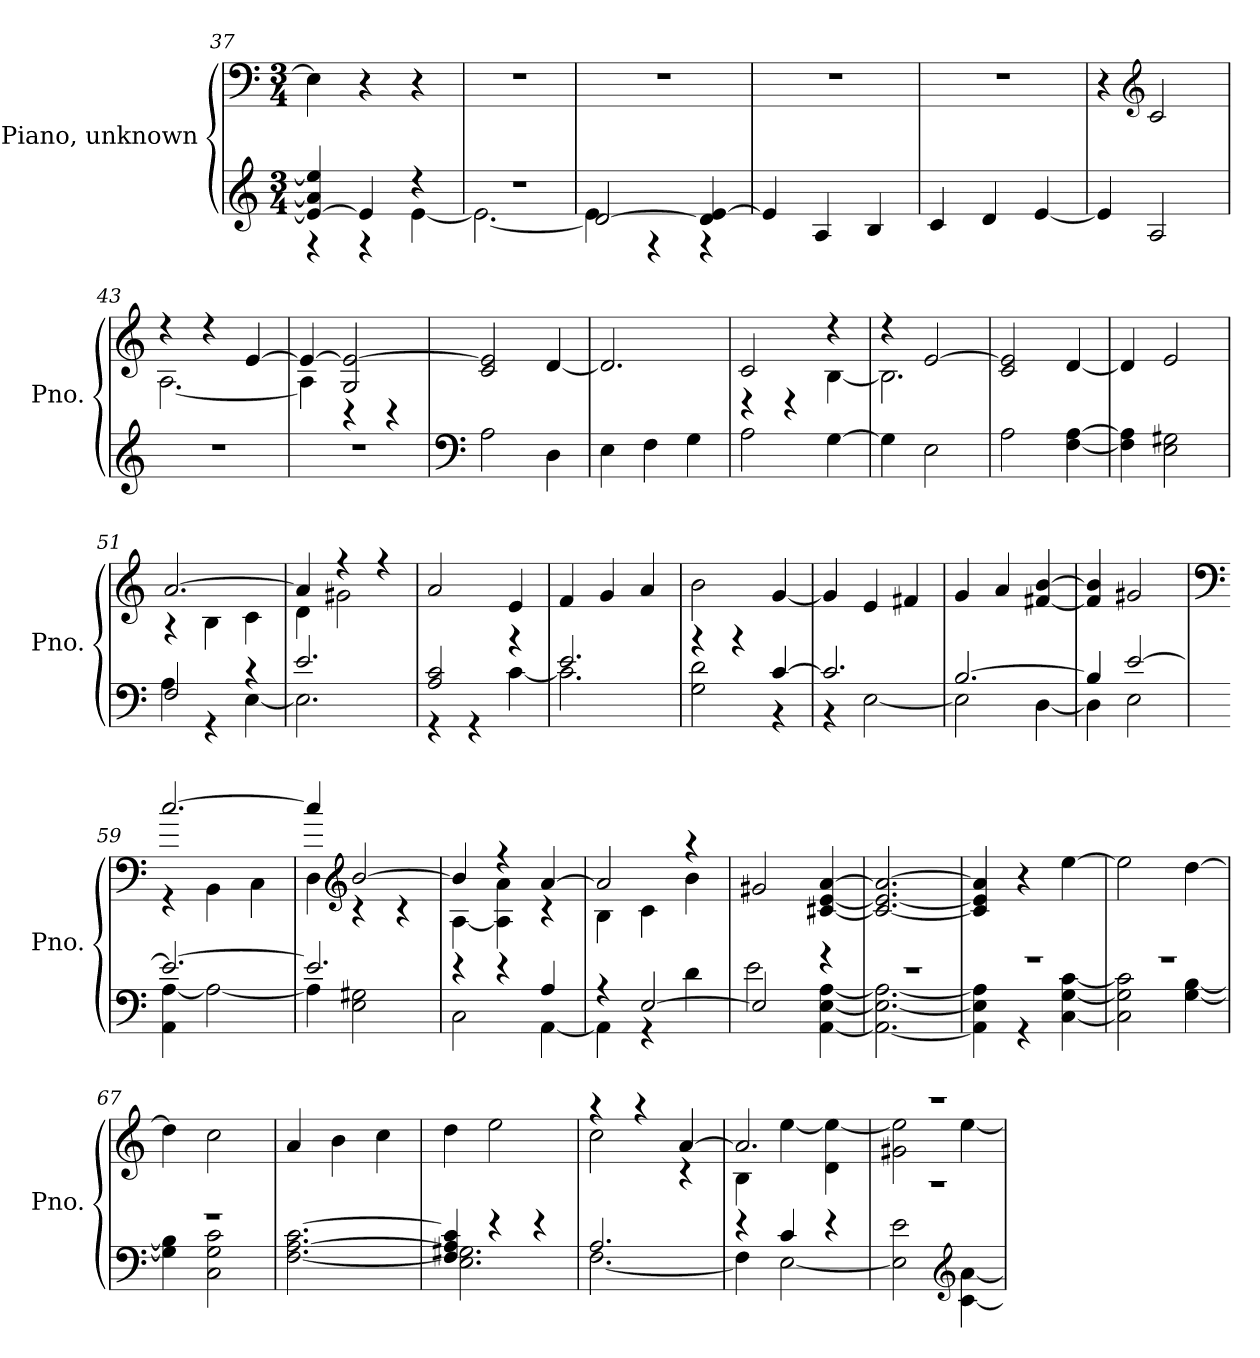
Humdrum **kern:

**kern	**kern
*part1	*part1
*staff2	*staff1
*I"Piano, unknown	*
*I'Pno.	*
*clefG2	*clefF4
*k[]	*k[]
*M3/4	*M3/4
=37	=37
*^	*
4e/_ 4a/] 4ee/]	4r	4E\]
4e/]	4r	4r
4r	[4e\	4r
=38	=38	=38
2.r	2.e\_	2.r
=39	=39	=39
[2d/	4e\]	2.r
.	4r	.
4d/] [4e/	4r	.
*v	*v	*
=40	=40
4e/]	2.r
4A/	.
4B/	.
=41	=41
4c/	2.r
4d/	.
[4e/	.
=42	=42
4e/]	4r
*	*clefG2
2A/	2c/
=43	=43
*	*^
2.r	4r	[2.A\
.	4r	.
.	[4e/	.
=44	=44	=44
2.r	4e/_	4A\]
.	2G/ 2e/_	4r
.	.	4r
*	*v	*v
!!LO:PB:g=z
=45	=45
*clefF4	*
2A\	2c/ 2e/]
4D\	[4d/
=46	=46
4E\	2.d/]
4F\	.
4G\	.
=47	=47
*	*^
2A\	2c/	4r
.	.	4r
[4G\	4r	[4B\
=48	=48	=48
4G\]	4r	2.B\]
2E\	[2e/	.
*	*v	*v
=49	=49
2A\	2c/ 2e/]
[4F\ [4A\	[4d/
=50	=50
4F\] 4A\]	4d/]
2E\ 2G#X\	2e/
=51	=51
*^	*^
2F/	4A\	[2.a/	4r
.	4r	.	4B\
4r	[4E\	.	4c\
=52	=52	=52	=52
2.e/	2.E\]	4a/]	4d\
.	.	4r	2g#X\
.	.	4r	.
*	*	*v	*v
=53	=53	=53
2A/ 2c/	4r	2a/
.	4r	.
4r	[4c\	4e/
=54	=54	=54
2.e/	2.c\]	4f/
.	.	4g/
.	.	4a/
=55	=55	=55
4r	2G\ 2d\	2b\
4r	.	.
[4c/	4r	[4g/
!!LO:LB:g=z
=56	=56	=56
2.c/]	4r	4g/]
.	[2E\	4e/
.	.	4f#X/
=57	=57	=57
[2.B/	2E\]	4g/
.	.	4a/
.	[4D\	[4f#X/ [4b/
=58	=58	=58
4B/]	4D\]	4f#/] 4b/]
[2e/	2E\	2g#X/
=59	=59	=59
*	*	*clefF4
*	*	*^
2.e/_	4AA\ [4A\	[2.cc/	4r
.	2A\_	.	4BB\
.	.	.	4C\
=60	=60	=60	=60
2.e/]	4A\]	4cc/]	4D\
*	*	*clefG2	*
.	2E\ 2G#X\	[2b/	4r
.	.	.	4r
=61	=61	=61	=61
4r	2C\	4b/]	[4A\
4r	.	4r	4A\] 4a\
4A/	[4AA\	[4a/	4r
=62	=62	=62	=62
4r	4AA\]	2a/]	4B\
[2E/	4r	.	4c\
.	4d\	4r	4b\
*	*	*v	*v
=63	=63	=63
2E/]	2e\	2g#X/
4r	[4AA\ [4E\ [4A\	[4c#X/ [4e/ [4a/
=64	=64	=64
2.r	2.AA\_ 2.E\_ 2.A\_	2.c#/_ 2.e/_ 2.a/_
!!LO:LB:g=z
=65	=65	=65
2.r	4AA\] 4E\] 4A\]	4c#/] 4e/] 4a/]
.	4r	4r
.	[4C\ [4G\ [4c\	[4ee\
=66	=66	=66
2.r	2C\] 2G\] 2c\]	2ee\]
.	[4G\ [4B\	[4dd\
=67	=67	=67
2.r	4G\] 4B\]	4dd\]
.	2C\ 2G\ 2c\	2cc\
*v	*v	*
=68	=68
[2.F\ [2.A\ [2.c\	4a/
.	4b\
.	4cc\
=69	=69
*^	*
4F/] 4A/] 4c/]	2.E\ 2.G#X\	4dd\
4r	.	2ee\
4r	.	.
=70	=70	=70
*	*	*^
2.A/	[2.F\	4r	2cc\
.	.	4r	.
.	.	[4a/	4r
=71	=71	=71	=71
4r	4F\]	2.a/]	4B\
4c/	[2E\	.	[4ee\
4r	.	.	4d\ 4ee\_
=72	=72	=72	=72
2.r	2E\] 2e\	2.r	2g#X\ 2ee\]
*clefG2	*	*	*
.	[4c\ [4a\	.	[4ee\
*v	*v	*	*
*	*v	*v
=	=
*-	*-
